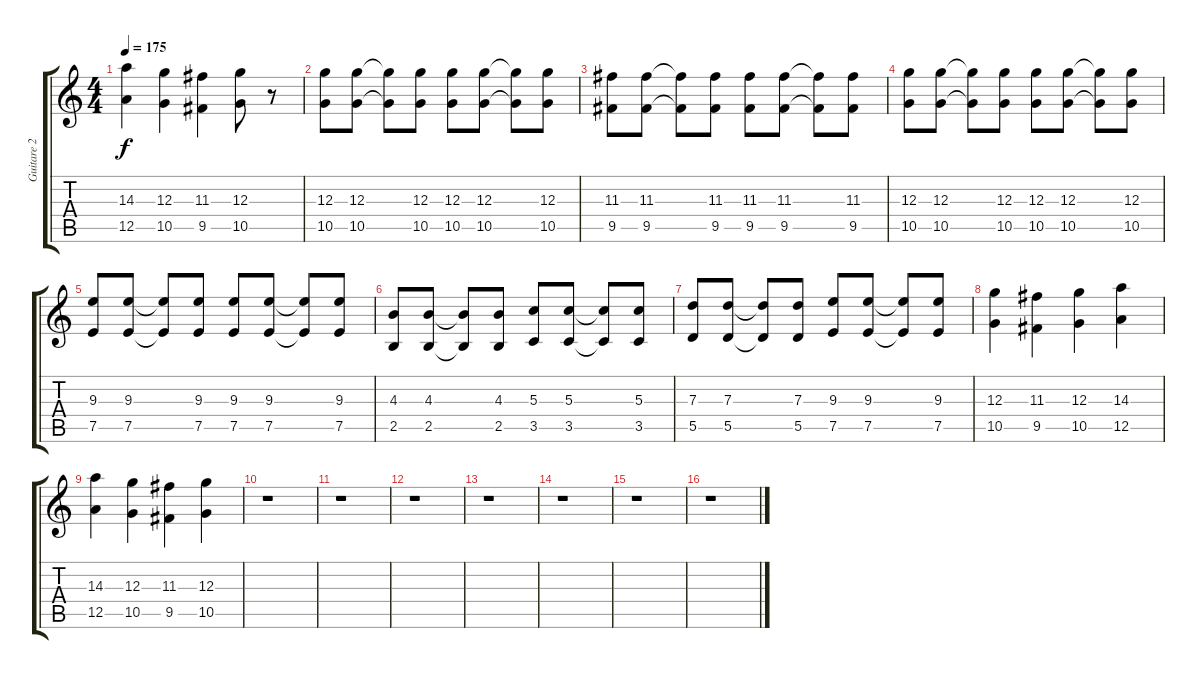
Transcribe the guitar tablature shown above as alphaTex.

\track ("Guitare 2" "Guitare 2") {instrument overdrivenguitar}
\staff {score tabs}
\tuning (E4 B3 G3 D3 A2 E2) {hide}
\ts (4 4)
\tempo 175
\clef g2
\ks c
(14.3 12.5).4{dy f} (12.3 10.5).4 (11.3 9.5).4 (12.3 10.5).8 r.8 |
(12.3 10.5).8 (12.3 10.5).8 (12.3{t} 10.5{t}).8 (12.3 10.5).8 (12.3 10.5).8 (12.3 10.5).8 (12.3{t} 10.5{t}).8 (12.3 10.5).8 |
(11.3 9.5).8 (11.3 9.5).8 (11.3{t} 9.5{t}).8 (11.3 9.5).8 (11.3 9.5).8 (11.3 9.5).8 (11.3{t} 9.5{t}).8 (11.3 9.5).8 |
(12.3 10.5).8 (12.3 10.5).8 (12.3{t} 10.5{t}).8 (12.3 10.5).8 (12.3 10.5).8 (12.3 10.5).8 (12.3{t} 10.5{t}).8 (12.3 10.5).8 |
(9.3 7.5).8 (9.3 7.5).8 (9.3{t} 7.5{t}).8 (9.3 7.5).8 (9.3 7.5).8 (9.3 7.5).8 (9.3{t} 7.5{t}).8 (9.3 7.5).8 |
(4.3 2.5).8 (4.3 2.5).8 (4.3{t} 2.5{t}).8 (4.3 2.5).8 (5.3 3.5).8 (5.3 3.5).8 (5.3{t} 3.5{t}).8 (5.3 3.5).8 |
(7.3 5.5).8 (7.3 5.5).8 (7.3{t} 5.5{t}).8 (7.3 5.5).8 (9.3 7.5).8 (9.3 7.5).8 (9.3{t} 7.5{t}).8 (9.3 7.5).8 |
(12.3 10.5).4 (11.3 9.5).4 (12.3 10.5).4 (14.3 12.5).4 |
(14.3 12.5).4 (12.3 10.5).4 (11.3 9.5).4 (12.3 10.5).4 |
r.1 |
r.1 |
r.1 |
r.1 |
r.1 |
r.1 |
r.1
